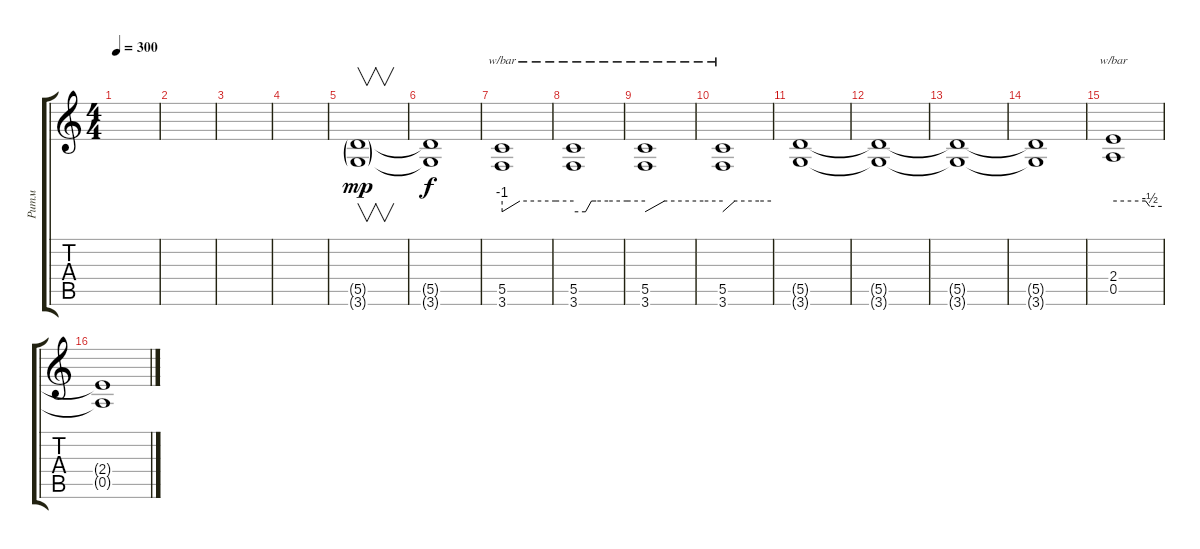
\track ("Ритм" "Ритм") {instrument distortionguitar}
\staff {score tabs}
\tuning (E4 B3 G3 D3 A2 E2) {hide}
\ts (4 4)
\tempo 300
\clef g2
\ks c
|
|
|
|
(5.5{g} 3.6{g}).1{v dy mp} |
(5.5{t} 3.6{t}).1{dy f} |
(5.5 3.6).1{tbe (custom default 0 -4 15 0 45 0 60 0)} |
(5.5 3.6).1{tbe (custom default 0 -4 10 -4 15 0 19 0 29 0 45 0 60 0)} |
(5.5 3.6).1{tbe (custom default 0 -4 15 0 45 0 60 0)} |
(5.5 3.6).1{tbe (custom default 0 -4 15 0 45 0 60 0)} |
(5.5{t} 3.6{t}).1 |
(5.5{t} 3.6{t}).1 |
(5.5{t} 3.6{t}).1 |
(5.5{t} 3.6{t}).1 |
(2.4 0.5).1{tbe (custom default 0 0 40 0 45 -2 60 -2)} |
(2.4{t} 0.5{t}).1
